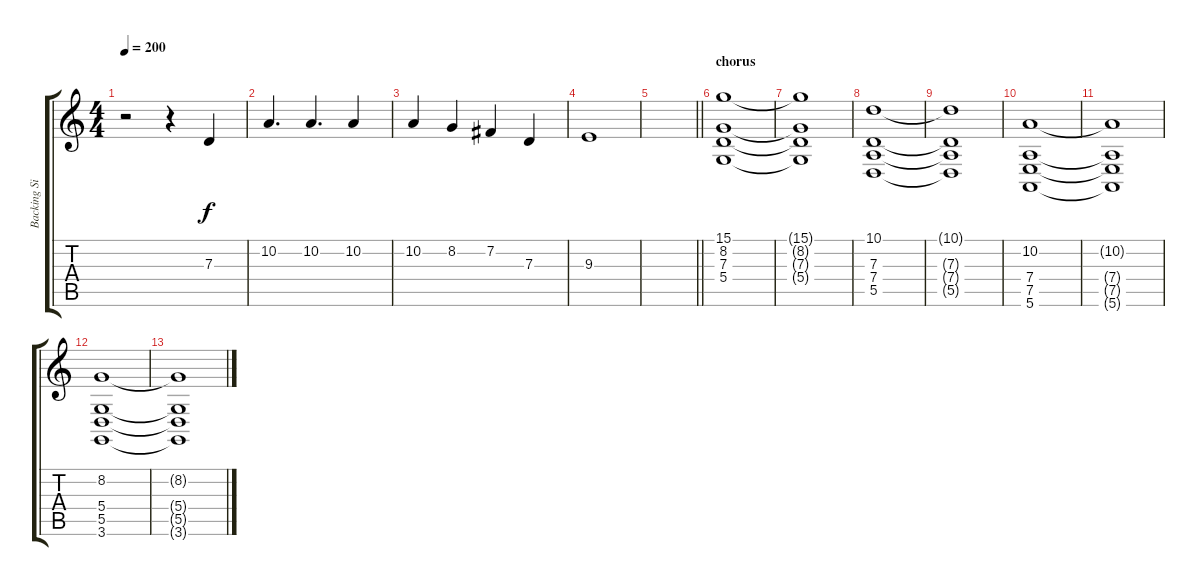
\track ("Backing Singers, herman, sam" "Backing Si") {instrument choiraahs}
\staff {score tabs}
\tuning (E4 B3 G3 D3 A2 E2) {hide}
\ts (4 4)
\tempo 200
\clef g2
\ks c
r.2{dy f} r.4 7.3.4 |
10.2.4{d} 10.2.4{d} 10.2.4 |
10.2.4 8.2.4 7.2.4 7.3.4 |
9.3.1 |
\barLineRight lightlight
|
\section ("" "chorus")
(15.1 8.2 7.3 5.4).1 |
(15.1{t} 8.2{t} 7.3{t} 5.4{t}).1 |
(10.1 7.3 7.4 5.5).1 |
(10.1{t} 7.3{t} 7.4{t} 5.5{t}).1 |
(10.2 7.4 7.5 5.6).1 |
(10.2{t} 7.4{t} 7.5{t} 5.6{t}).1 |
(8.2 5.4 5.5 3.6).1 |
(8.2{t} 5.4{t} 5.5{t} 3.6{t}).1
